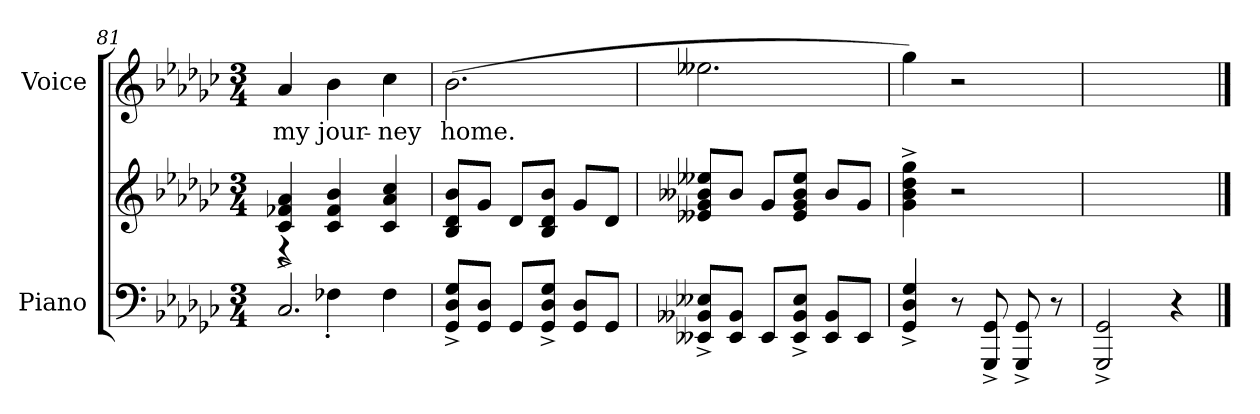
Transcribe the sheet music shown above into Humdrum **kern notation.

**kern	**kern	**kern	**text
*part2	*part2	*part1	*part1
*staff3	*staff2	*staff1	*staff1
*I"Piano	*	*I"Voice	*
*I'Pno	*	*	*
!!LO:LB:g=z
*clefF4	*clefG2	*clefG2	*
*k[b-e-a-d-g-c-]	*k[b-e-a-d-g-c-]	*k[b-e-a-d-g-c-]	*
*M3/4	*M3/4	*M3/4	*
=81	=81	=81	=81
*^	*	*	*
!	!	!	!	!LO:LY:b
2.C-^/	4rg	4c-/ 4f-X/ 4a-/	4a-/	my
!	!	!	!	!LO:LY:b
.	4F-X'\	4c-/ 4f-/ 4b-/	4b-\	jour-
!	!	!	!	!LO:LY:b
.	4F-\	4c-/ 4a-/ 4cc-/	4cc-\	-ney
=82	=82	=82	=82	=82
!	!	!	!	!LO:LY:b
*v	*v	*	*	*
8GG-/^ 8D-/^ 8G-/^L	8B-/ 8d-/ 8b-/L	(>2.b-\	home.
8GG-/ 8D-/J	8g-/J	.	.
8GG-/L	8d-/L	.	.
8GG-/^ 8D-/^ 8G-/^J	8B-/ 8d-/ 8b-/J	.	.
8GG-/ 8D-/L	8g-/L	.	.
8GG-/J	8d-/J	.	.
=83	=83	=83	=83
8EE--X/^ 8BB--X/^ 8E--X/^L	8e--X/ 8g-/ 8b--X/ 8ee--X/L	2.ee--X\	.
8EE--/ 8BB--/J	8b--/J	.	.
8EE--/L	8g-/L	.	.
8EE--/^ 8BB--/^ 8E--/^J	8e--/ 8g-/ 8b--/ 8ee--/J	.	.
8EE--/ 8BB--/L	8b--/L	.	.
8EE--/J	8g-/J	.	.
=84	=84	=84	=84
4GG-/^ 4D-/^ 4G-/^	4g-\^ 4b-\^ 4dd-\^ 4gg-\^	4gg-\)	.
8r	2r	2r	.
8GGG-/^ 8GG-/^	.	.	.
8GGG-/^ 8GG-/^	.	.	.
8r	.	.	.
=85	=85	=85	=85
2GGG-/^ 2GG-/^	2.ryy	2.ryy	.
4r	.	.	.
==	==	==	==
*-	*-	*-	*-
